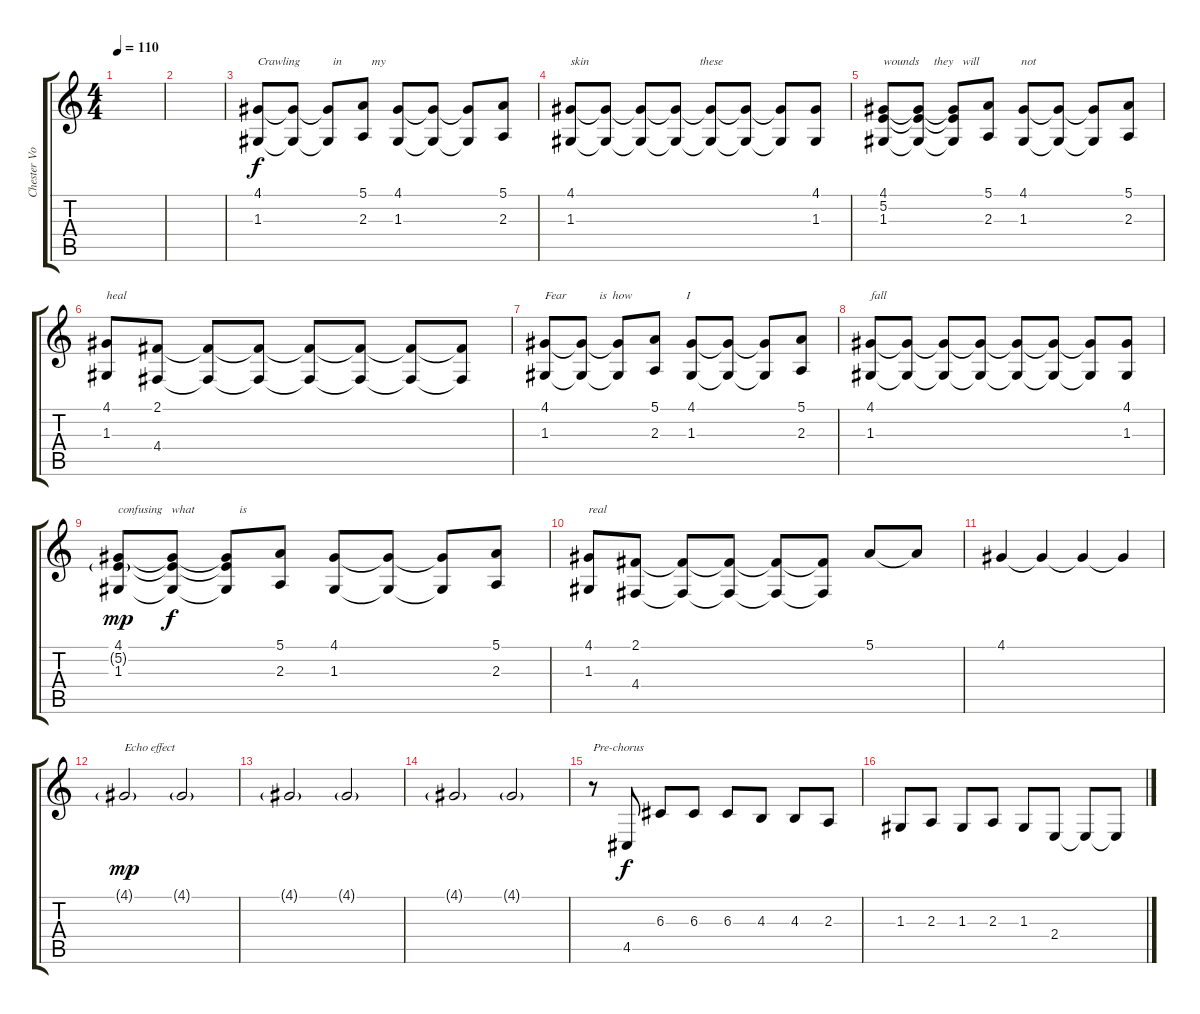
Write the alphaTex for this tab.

\track ("Chester Vocals" "Chester Vo") {instrument harmonica}
\staff {score tabs}
\tuning (E4 B3 G3 D3 A2 E2) {hide}
\ts (4 4)
\tempo 110
\clef g2
\ks c
|
|
(4.1 1.3).8{txt "Crawling           in          my " volume 16 instrument bassoon} (4.1{t} 1.3{t}).8 (4.1{t} 1.3{t}).8 (5.1 2.3).8 (4.1 1.3).8 (4.1{t} 1.3{t}).8 (4.1{t} 1.3{t}).8 (5.1 2.3).8 |
(4.1 1.3).8{txt "skin                                     these"} (4.1{t} 1.3{t}).8 (4.1{t} 1.3{t}).8 (4.1{t} 1.3{t}).8 (4.1{t} 1.3{t}).8 (4.1{t} 1.3{t}).8 (4.1{t} 1.3{t}).8 (4.1 1.3).8 |
(4.1 5.2 1.3).8{txt "wounds     they   will              not"} (4.1{t} 5.2{t} 1.3{t}).8 (4.1{t} 5.2{t} 1.3{t}).8 (5.1 2.3).8 (4.1 1.3).8 (4.1{t} 1.3{t}).8 (4.1{t} 1.3{t}).8 (5.1 2.3).8 |
(4.1 1.3).8{txt "heal"} (2.1 4.4).8 (2.1{t} 4.4{t}).8 (2.1{t} 4.4{t}).8 (2.1{t} 4.4{t}).8 (2.1{t} 4.4{t}).8 (2.1{t} 4.4{t}).8 (2.1{t} 4.4{t}).8 |
(4.1 1.3).8{txt "Fear           is  how                  I"} (4.1{t} 1.3{t}).8 (4.1{t} 1.3{t}).8 (5.1 2.3).8 (4.1 1.3).8 (4.1{t} 1.3{t}).8 (4.1{t} 1.3{t}).8 (5.1 2.3).8 |
(4.1 1.3).8{txt "fall              "} (4.1{t} 1.3{t}).8 (4.1{t} 1.3{t}).8 (4.1{t} 1.3{t}).8 (4.1{t} 1.3{t}).8 (4.1{t} 1.3{t}).8 (4.1{t} 1.3{t}).8 (4.1 1.3).8 |
(4.1 5.2{g} 1.3).8{txt "confusing   what               is " dy mp} (4.1{t} 5.2{t} 1.3{t}).8{dy f} (4.1{t} 5.2{t} 1.3{t}).8 (5.1 2.3).8 (4.1 1.3).8 (4.1{t} 1.3{t}).8 (4.1{t} 1.3{t}).8 (5.1 2.3).8 |
(4.1 1.3).8{txt "real"} (2.1 4.4).8 (2.1{t} 4.4{t}).8 (2.1{t} 4.4{t}).8 (2.1{t} 4.4{t}).8 (2.1{t} 4.4{t}).8 5.1.8 5.1{t}.8 |
4.1.4{volume 16} 4.1{t}.4{volume 15} 4.1{t}.4{volume 13} 4.1{t}.4{volume 11} |
4.1{g}.2{txt "Echo effect" dy mp volume 8 balance 16} 4.1{g}.2{volume 7 balance 0} |
4.1{g}.2{volume 6 balance 16} 4.1{g}.2{volume 5 balance 0} |
4.1{g}.2{volume 4 balance 16} 4.1{g}.2{volume 3 balance 0} |
r.8{txt "Pre-chorus"} 4.5.8{dy f volume 12 balance 8 instrument oboe} 6.3.8 6.3.8 6.3.8 4.3.8 4.3.8 2.3.8 |
1.3.8 2.3.8 1.3.8 2.3.8 1.3.8 2.4.8 2.4{t}.8 2.4{t}.8
